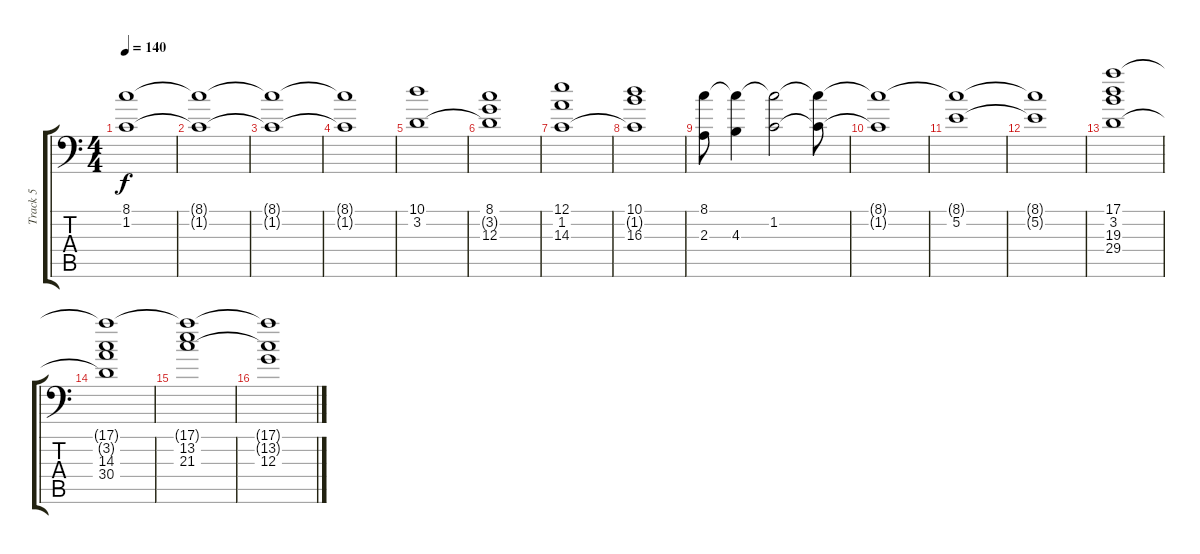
\track ("Track 5" "Track 5") {instrument stringensemble2}
\staff {score tabs}
\tuning (E4 B3 G3 Gb2 B1 G1) {hide}
\ts (4 4)
\tempo 140
\clef f4
\ks c
(8.1 1.2).1{dy f volume 13} |
(8.1{t} 1.2{t}).1 |
(8.1{t} 1.2{t}).1 |
(8.1{t} 1.2{t}).1 |
(10.1 3.2).1 |
(8.1 3.2{t} 12.3).1 |
(12.1 1.2 14.3).1 |
(10.1 1.2{t} 16.3).1 |
(8.1 2.3).8 (8.1{t} 4.3).4 (8.1{t} 1.2).2 (8.1{t} 1.2{t}).8 |
(8.1{t} 1.2{t}).1 |
(8.1{t} 5.2).1 |
(8.1{t} 5.2{t}).1 |
(17.1 3.2 19.3 29.4).1 |
(17.1{t} 3.2{t} 14.3 30.4).1 |
(17.1{t} 13.2 21.3).1 |
(17.1{t} 13.2{t} 12.3).1
